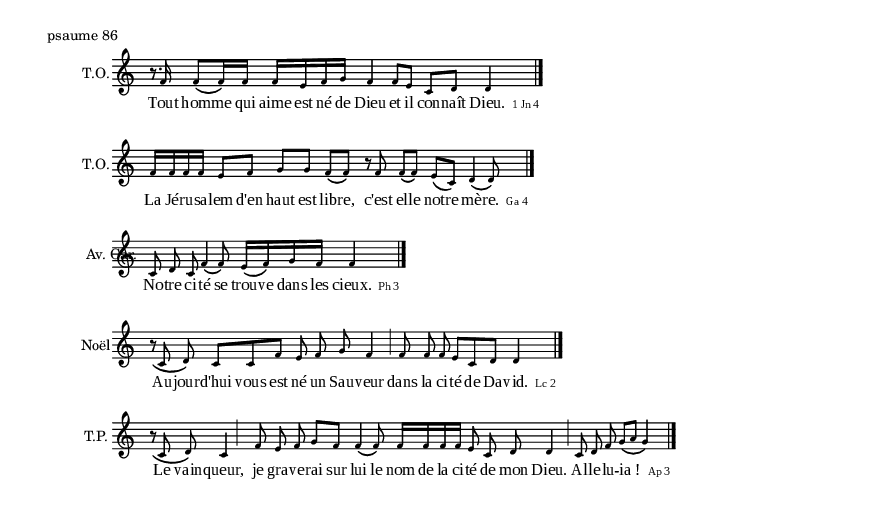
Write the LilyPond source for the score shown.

\version "2.10.0"
 \include "definitions.ly"
 \markup {psaume  86}


\relative d' { 
	\new Staff {
		\cadenzaOn
		\set Staff.instrumentName = \markup{ \center-align { T.O. } }
		r8. f16
		f8[\( f16\) f]
		f[ e f g]
		f4
		f8[ e]
		c[ d]
		d4
		\endBar
	}

	\addlyrics {
		Tout hom -- me qui aime est né de Dieu et il con -- naît Dieu.
		\markup { \citation #"1 Jn 4" } 
	}
}

\relative d' { 
	\new Staff {
		\cadenzaOn
		\set Staff.instrumentName = \markup{ \center-align { T.O. } }
		f16[ f f f]
		e8[ f]
		g[ g]
		f[\( f\)]
		\espace
		r f
		f[\( f\)]
		e[\( c\)]
		\times 2/3 { d4\( d8\) }
	%{\espace \barre 
	\times 2/3 { c8 d f }
	g[\( a\)]
	g4%}
		\endBar
	}

	\addlyrics {
		La Jé -- ru -- sa -- lem d'en haut est lib -- re, c'est el -- le not -- re mè -- re. 
	%{?Al -- le -- lu -- ia "!" -- ?%}
		\markup { \citation #"Ga 4" } 
	}
}
\relative d' { 
	\new Staff {
		\cadenzaOn
		\set Staff.instrumentName = \markup{ \center-align { Av. Car. } }
		\times 2/3 { c8 d c }
		\times 2/3 { f4\( f8\) }
		e16[\( f\) g f]
		f4
		\endBar
	}

	\addlyrics {
		No -- tre ci -- té se trou -- ve dans les cieux.
		\markup { \citation #"Ph 3" } 
	}
}
\relative d' { 
	\new Staff {
		\cadenzaOn
		\set Staff.instrumentName = \markup{ \center-align { Noël } }
		\times 2/3 { r8_\( c d\) }
		\times 2/3 { c[ c f] }
		\times 2/3 { e f g }
		f4
		\cesure
		\times 2/3 { f8 f f }
		\times 2/3 { e[ c d] }
		d4
		\endBar
	}

	\addlyrics {
		Au -- jour -- d'hui vous est né un Sau -- veur dans la ci -- té de Da -- vid.
		\markup { \citation #"Lc 2" } 
	}
}



\relative d' { 
	\new Staff {
		\cadenzaOn
		\set Staff.instrumentName = \markup{ \center-align { T.P. } }
		\times 2/3 { r8_\( c d_\) }
		c4
		\cesure \pespace
		\times 2/3 { f8 e f }
		g[ f]
		\times 2/3 { f4\( f8\) }
		f16[ f f f]
		\times 2/3 { e8 c d }
		d4
		\cesureall
		\times 2/3 { c8 d f }
		g[\( a]
		g4\)
		\endBar
	}

	\addlyrics {
		Le vain -- queur, je gra -- ve -- rai sur lui le nom de la ci -- té de mon Dieu. Al -- le -- lu -- "ia !" _ _
		\markup { \citation #"Ap 3" } 
	}
}


